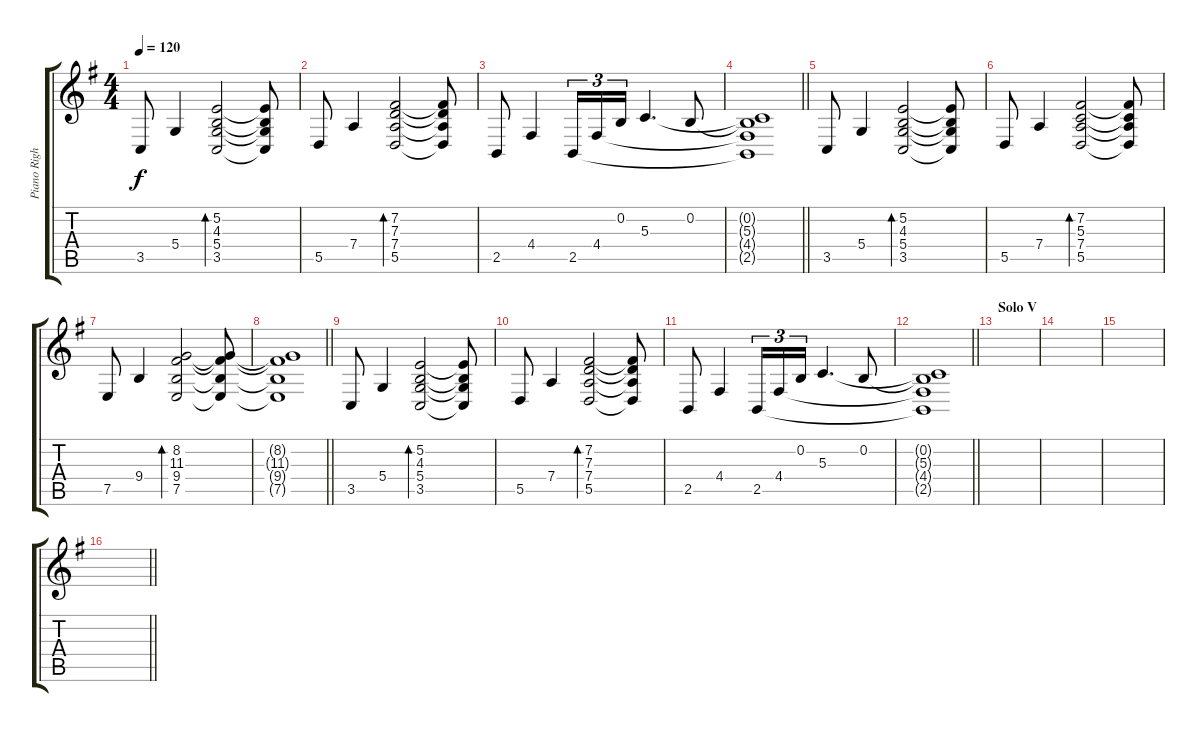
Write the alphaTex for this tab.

\track ("Piano Right Standard" "Piano Righ") {instrument acousticgrandpiano}
\staff {score tabs}
\tuning (E4 B3 G3 D3 A2 E2) {hide}
\ts (4 4)
\tempo 120
\clef g2
\ks eminor
3.5.8{dy f} 5.4.4 (5.2 4.3 5.4 3.5).2{bd 480} (5.2{t} 4.3{t} 5.4{t} 3.5{t}).8 |
5.5.8 7.4.4 (7.2 7.3 7.4 5.5).2{bd 480} (7.2{t} 7.3{t} 7.4{t} 5.5{t}).8 |
2.5.8 4.4.4 2.5.16{tu (3 2)} 4.4.16{tu (3 2)} 0.2.16{tu (3 2)} 5.3.4{d} 0.2.8 |
\barLineRight lightlight
(0.2{t} 5.3{t} 4.4{t} 2.5{t}).1 |
\section ("" "")
3.5.8 5.4.4 (5.2 4.3 5.4 3.5).2{bd 480} (5.2{t} 4.3{t} 5.4{t} 3.5{t}).8 |
5.5.8 7.4.4 (7.2 5.3 7.4 5.5).2{bd 480} (7.2{t} 5.3{t} 7.4{t} 5.5{t}).8 |
7.5.8 9.4.4 (8.2 11.3 9.4 7.5).2{bd 480} (8.2{t} 11.3{t} 9.4{t} 7.5{t}).8 |
\barLineRight lightlight
(8.2{t} 11.3{t} 9.4{t} 7.5{t}).1 |
3.5.8 5.4.4 (5.2 4.3 5.4 3.5).2{bd 480} (5.2{t} 4.3{t} 5.4{t} 3.5{t}).8 |
5.5.8 7.4.4 (7.2 7.3 7.4 5.5).2{bd 480} (7.2{t} 7.3{t} 7.4{t} 5.5{t}).8 |
2.5.8 4.4.4 2.5.16{tu (3 2)} 4.4.16{tu (3 2)} 0.2.16{tu (3 2)} 5.3.4{d} 0.2.8 |
\barLineRight lightlight
(0.2{t} 5.3{t} 4.4{t} 2.5{t}).1 |
\section ("" "Solo V")
|
|
|
\barLineRight lightlight
